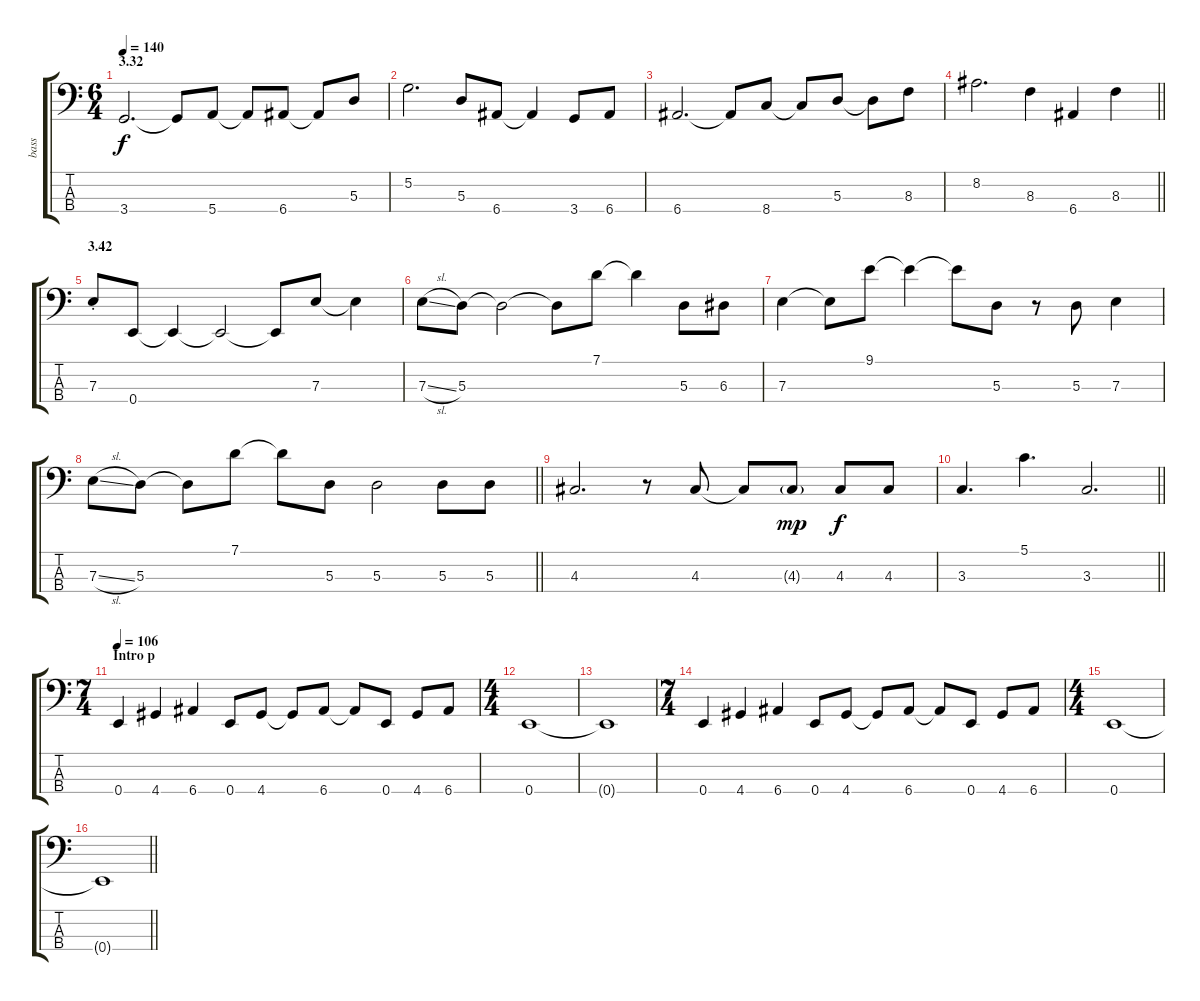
\track ("bass" "bass") {instrument electricbasspick}
\staff {score tabs}
\tuning (G2 D2 A1 E1) {hide}
\ts (6 4)
\section ("" "3.32")
\tempo 140
\clef f4
\ks c
3.4.2{d dy f} 3.4{t}.8 5.4.8 5.4{t}.8 6.4.8 6.4{t}.8 5.3.8 |
5.2.2{d} 5.3.8 6.4.8 6.4{t}.4 3.4.8 6.4.8 |
6.4.2{d} 6.4{t}.8 8.4.8 8.4{t}.8 5.3.8 5.3{t}.8 8.3.8 |
\barLineRight lightlight
8.2.2{d} 8.3.4 6.4.4 8.3.4 |
\section ("" "3.42")
7.3{st}.8 0.4.8 0.4{t}.4 0.4{t}.2 0.4{t}.8 7.3.8 7.3{t}.4 |
7.3{sl}.8 5.3.8 5.3{t}.2 5.3{t}.8 7.1.8 7.1{t}.4 5.3.8 6.3.8 |
7.3.4 7.3{t}.8 9.1.8 9.1{t}.4 9.1{t}.8 5.3.8 r.8 5.3.8 7.3.4 |
\barLineRight lightlight
7.3{sl}.8 5.3.8 5.3{t}.8 7.1.8 7.1{t}.8 5.3.8 5.3.2 5.3.8 5.3.8 |
4.3.2{d} r.8 4.3.8 4.3{t}.8 4.3{g}.8{dy mp} 4.3.8{dy f} 4.3.8 |
\barLineRight lightlight
3.3.4{d} 5.1.4{d} 3.3.2{d} |
\ts (7 4)
\section ("" "Intro p")
\tempo 106
0.4.4 4.4.4 6.4.4 0.4.8 4.4.8 4.4{t}.8 6.4.8 6.4{t}.8 0.4.8 4.4.8 6.4.8 |
\ts (4 4)
0.4.1 |
0.4{t}.1 |
\ts (7 4)
0.4.4 4.4.4 6.4.4 0.4.8 4.4.8 4.4{t}.8 6.4.8 6.4{t}.8 0.4.8 4.4.8 6.4.8 |
\ts (4 4)
0.4.1 |
\barLineRight lightlight
0.4{t}.1
